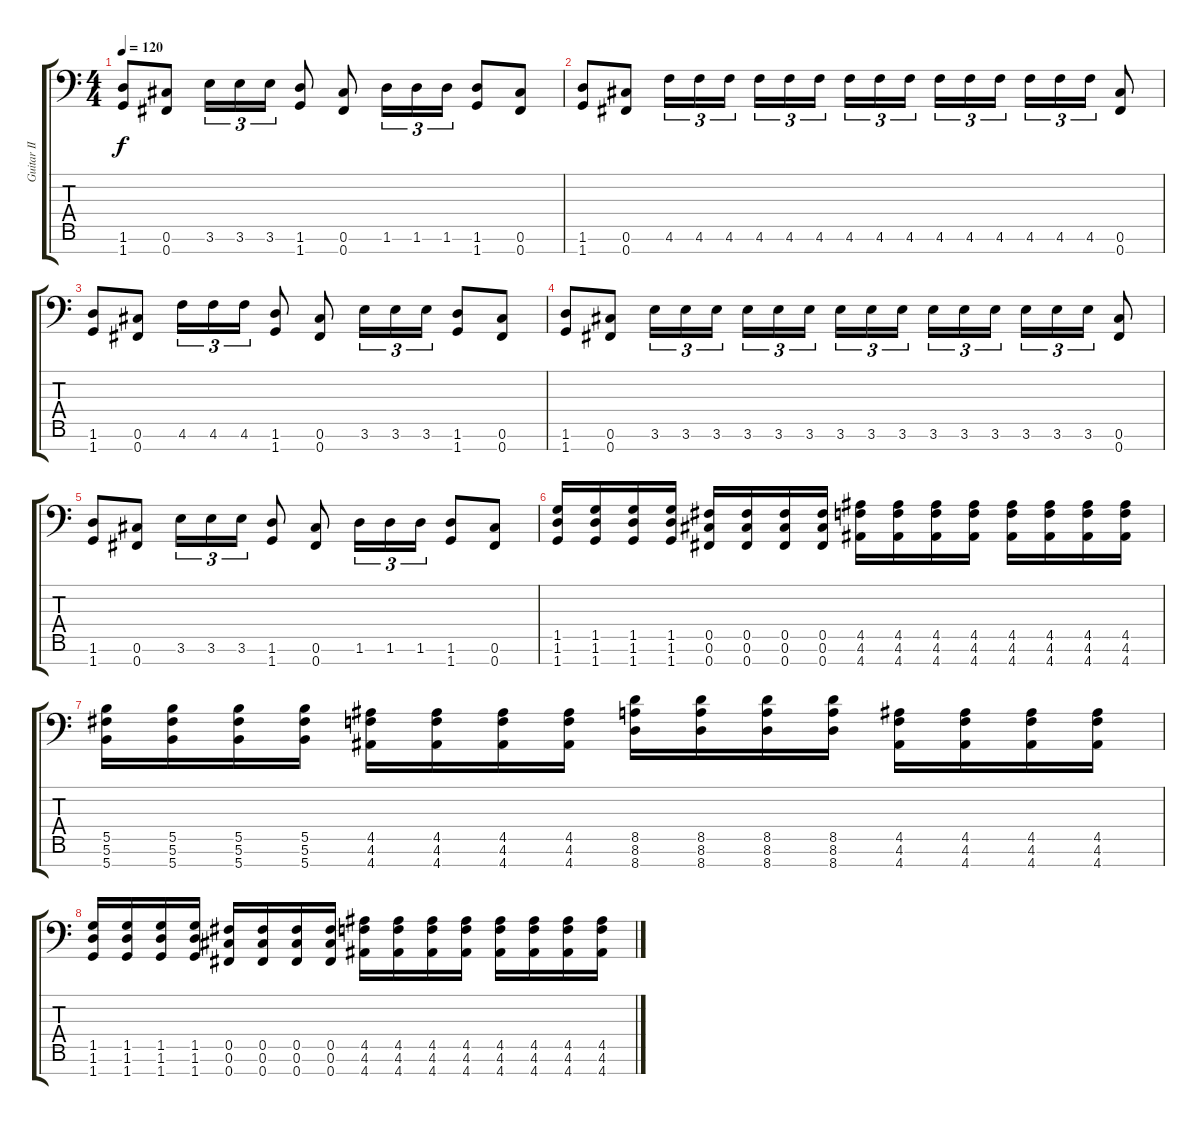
\track ("Guitar II" "Guitar II") {instrument distortionguitar}
\staff {score tabs}
\tuning (Db4 Ab3 E3 B2 Gb2 Db2 Gb1) {hide}
\ts (4 4)
\tempo 120
\clef f4
\ks c
(1.6 1.7).8{dy f} (0.6 0.7).8 3.6.16{tu (3 2)} 3.6.16{tu (3 2)} 3.6.16{tu (3 2)} (1.6 1.7).8 (0.6 0.7).8 1.6.16{tu (3 2)} 1.6.16{tu (3 2)} 1.6.16{tu (3 2)} (1.6 1.7).8 (0.6 0.7).8 |
(1.6 1.7).8 (0.6 0.7).8 4.6.16{tu (3 2)} 4.6.16{tu (3 2)} 4.6.16{tu (3 2)} 4.6.16{tu (3 2)} 4.6.16{tu (3 2)} 4.6.16{tu (3 2)} 4.6.16{tu (3 2)} 4.6.16{tu (3 2)} 4.6.16{tu (3 2)} 4.6.16{tu (3 2)} 4.6.16{tu (3 2)} 4.6.16{tu (3 2)} 4.6.16{tu (3 2)} 4.6.16{tu (3 2)} 4.6.16{tu (3 2)} (0.6 0.7).8 |
(1.6 1.7).8 (0.6 0.7).8 4.6.16{tu (3 2)} 4.6.16{tu (3 2)} 4.6.16{tu (3 2)} (1.6 1.7).8 (0.6 0.7).8 3.6.16{tu (3 2)} 3.6.16{tu (3 2)} 3.6.16{tu (3 2)} (1.6 1.7).8 (0.6 0.7).8 |
(1.6 1.7).8 (0.6 0.7).8 3.6.16{tu (3 2)} 3.6.16{tu (3 2)} 3.6.16{tu (3 2)} 3.6.16{tu (3 2)} 3.6.16{tu (3 2)} 3.6.16{tu (3 2)} 3.6.16{tu (3 2)} 3.6.16{tu (3 2)} 3.6.16{tu (3 2)} 3.6.16{tu (3 2)} 3.6.16{tu (3 2)} 3.6.16{tu (3 2)} 3.6.16{tu (3 2)} 3.6.16{tu (3 2)} 3.6.16{tu (3 2)} (0.6 0.7).8 |
(1.6 1.7).8 (0.6 0.7).8 3.6.16{tu (3 2)} 3.6.16{tu (3 2)} 3.6.16{tu (3 2)} (1.6 1.7).8 (0.6 0.7).8 1.6.16{tu (3 2)} 1.6.16{tu (3 2)} 1.6.16{tu (3 2)} (1.6 1.7).8 (0.6 0.7).8 |
(1.5 1.6 1.7).16 (1.5 1.6 1.7).16 (1.5 1.6 1.7).16 (1.5 1.6 1.7).16 (0.5 0.6 0.7).16 (0.5 0.6 0.7).16 (0.5 0.6 0.7).16 (0.5 0.6 0.7).16 (4.5 4.6 4.7).16 (4.5 4.6 4.7).16 (4.5 4.6 4.7).16 (4.5 4.6 4.7).16 (4.5 4.6 4.7).16 (4.5 4.6 4.7).16 (4.5 4.6 4.7).16 (4.5 4.6 4.7).16 |
(5.5 5.6 5.7).16 (5.5 5.6 5.7).16 (5.5 5.6 5.7).16 (5.5 5.6 5.7).16 (4.5 4.6 4.7).16 (4.5 4.6 4.7).16 (4.5 4.6 4.7).16 (4.5 4.6 4.7).16 (8.5 8.6 8.7).16 (8.5 8.6 8.7).16 (8.5 8.6 8.7).16 (8.5 8.6 8.7).16 (4.5 4.6 4.7).16 (4.5 4.6 4.7).16 (4.5 4.6 4.7).16 (4.5 4.6 4.7).16 |
(1.5 1.6 1.7).16 (1.5 1.6 1.7).16 (1.5 1.6 1.7).16 (1.5 1.6 1.7).16 (0.5 0.6 0.7).16 (0.5 0.6 0.7).16 (0.5 0.6 0.7).16 (0.5 0.6 0.7).16 (4.5 4.6 4.7).16 (4.5 4.6 4.7).16 (4.5 4.6 4.7).16 (4.5 4.6 4.7).16 (4.5 4.6 4.7).16 (4.5 4.6 4.7).16 (4.5 4.6 4.7).16 (4.5 4.6 4.7).16
